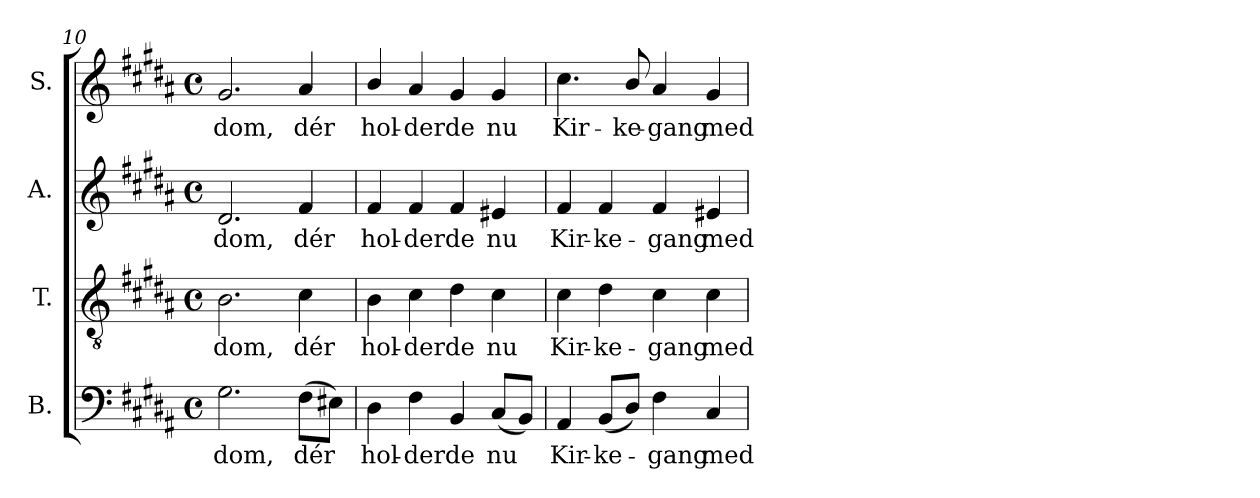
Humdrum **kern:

**kern	**text	**kern	**text	**kern	**text	**kern	**text
*part4	*part4	*part3	*part3	*part2	*part2	*part1	*part1
*staff4	*staff4	*staff3	*staff3	*staff2	*staff2	*staff1	*staff1
*I"B.	*	*I"T.	*	*I"A.	*	*I"S.	*
*I'B.	*	*I'T.	*	*I'A.	*	*I'S.	*
!!LO:LB:g=z
*clefF4	*	*clefGv2	*	*clefG2	*	*clefG2	*
*	*	*ITrd7c12	*	*	*	*	*
*k[f#c#g#d#a#]	*	*k[f#c#g#d#a#]	*	*k[f#c#g#d#a#]	*	*k[f#c#g#d#a#]	*
*B:	*	*B:	*	*B:	*	*B:	*
*M4/4	*	*M4/4	*	*M4/4	*	*M4/4	*
*met(c)	*	*met(c)	*	*met(c)	*	*met(c)	*
=10	=10	=10	=10	=10	=10	=10	=10
!	!LO:LY:b:color=#000000	!	!	!	!	!	!
!	!	!	!LO:LY:b:color=#000000	!	!	!	!
!	!	!	!	!	!LO:LY:b:color=#000000	!	!
!	!	!	!	!	!	!	!LO:LY:b:color=#000000
2.G#i\	-dom,	2.BBi\	-dom,	2.d#i/	-dom,	2.g#i/	-dom,
!	!LO:LY:b:color=#000000	!	!	!	!	!	!
!	!	!	!LO:LY:b:color=#000000	!	!	!	!
!	!	!	!	!	!LO:LY:b:color=#000000	!	!
!	!	!	!	!	!	!	!LO:LY:b:color=#000000
(8F#i\L	dér	4C#i\	dér	4f#i/	dér	4a#i/	dér
8E#Xi\J)	.	.	.	.	.	.	.
=11	=11	=11	=11	=11	=11	=11	=11
!	!LO:LY:b:color=#000000	!	!	!	!	!	!
!	!	!	!LO:LY:b:color=#000000	!	!	!	!
!	!	!	!	!	!LO:LY:b:color=#000000	!	!
!	!	!	!	!	!	!	!LO:LY:b:color=#000000
4D#i\	hol-	4BBi\	hol-	4f#i/	hol-	4bi/	hol-
!	!LO:LY:b:color=#000000	!	!	!	!	!	!
!	!	!	!LO:LY:b:color=#000000	!	!	!	!
!	!	!	!	!	!LO:LY:b:color=#000000	!	!
!	!	!	!	!	!	!	!LO:LY:b:color=#000000
4F#i\	-der	4C#i\	-der	4f#i/	-der	4a#i/	-der
!	!LO:LY:b:color=#000000	!	!	!	!	!	!
!	!	!	!LO:LY:b:color=#000000	!	!	!	!
!	!	!	!	!	!LO:LY:b:color=#000000	!	!
!	!	!	!	!	!	!	!LO:LY:b:color=#000000
4BBi/	de	4D#i\	de	4f#i/	de	4g#i/	de
!	!LO:LY:b:color=#000000	!	!	!	!	!	!
!	!	!	!LO:LY:b:color=#000000	!	!	!	!
!	!	!	!	!	!LO:LY:b:color=#000000	!	!
!	!	!	!	!	!	!	!LO:LY:b:color=#000000
(8C#i/L	nu	4C#i\	nu	4e#Xi/	nu	4g#i/	nu
8BBi/J)	.	.	.	.	.	.	.
=12	=12	=12	=12	=12	=12	=12	=12
!	!LO:LY:b:color=#000000	!	!	!	!	!	!
!	!	!	!LO:LY:b:color=#000000	!	!	!	!
!	!	!	!	!	!LO:LY:b:color=#000000	!	!
!	!	!	!	!	!	!	!LO:LY:b:color=#000000
4AA#i/	Kir-	4C#i\	Kir-	4f#i/	Kir-	4.cc#i\	Kir-
!	!LO:LY:b:color=#000000	!	!	!	!	!	!
!	!	!	!LO:LY:b:color=#000000	!	!	!	!
!	!	!	!	!	!LO:LY:b:color=#000000	!	!
(8BBi/L	-ke-	4D#i\	-ke-	4f#i/	-ke-	.	.
!	!	!	!	!	!	!	!LO:LY:b:color=#000000
8D#i/J)	.	.	.	.	.	8bi/	-ke-
!	!LO:LY:b:color=#000000	!	!	!	!	!	!
!	!	!	!LO:LY:b:color=#000000	!	!	!	!
!	!	!	!	!	!LO:LY:b:color=#000000	!	!
!	!	!	!	!	!	!	!LO:LY:b:color=#000000
4F#i\	-gang	4C#i\	-gang	4f#i/	-gang	4a#i/	-gang
!	!LO:LY:b:color=#000000	!	!	!	!	!	!
!	!	!	!LO:LY:b:color=#000000	!	!	!	!
!	!	!	!	!	!LO:LY:b:color=#000000	!	!
!	!	!	!	!	!	!	!LO:LY:b:color=#000000
4C#i/	med	4C#i\	med	4e#Xi/	med	4g#i/	med
=	=	=	=	=	=	=	=
*-	*-	*-	*-	*-	*-	*-	*-
